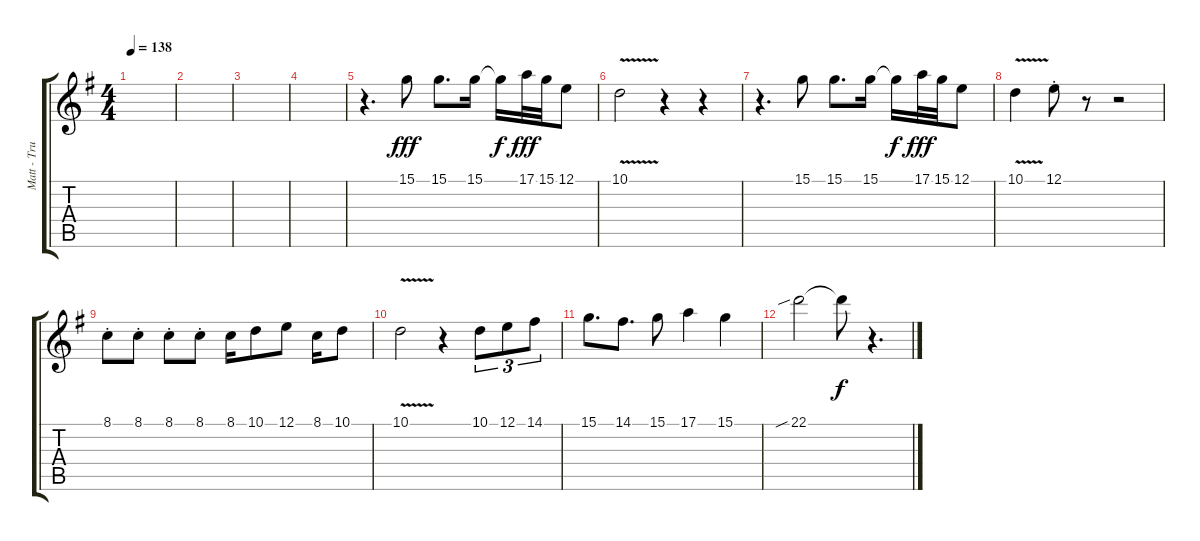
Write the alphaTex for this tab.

\track ("Matt - Trumpet" "Matt - Tru") {instrument trumpet}
\staff {score tabs}
\tuning (E4 B3 G3 D3 A2 E2) {hide}
\ts (4 4)
\tempo 138
\clef g2
\ks g
|
|
|
|
r.4{d} 15.1.8{dy fff} 15.1.8{d} 15.1.16 15.1{t}.16{dy f} 17.1.32{dy fff} 15.1.32 12.1.8 |
10.1{v}.2{volume 0} r.4{volume 16} r.4{volume 16} |
r.4{d} 15.1.8 15.1.8{d} 15.1.16 15.1{t}.16{dy f} 17.1.32{dy fff} 15.1.32 12.1.8 |
10.1{v}.4 12.1{st}.8 r.8 r.2 |
8.1{st}.8 8.1{st}.8 8.1{st}.8 8.1{st}.8 8.1.16 10.1.8 12.1.8 8.1.16 10.1.8 |
10.1{v}.2{volume 0} r.4{volume 16} 10.1.8{tu (3 2) volume 16} 12.1.8{tu (3 2)} 14.1.8{tu (3 2)} |
15.1.8{d} 14.1.8{d} 15.1.8 17.1.4 15.1.4 |
22.1{sib}.2 22.1{t}.8{dy f} r.4{d}
